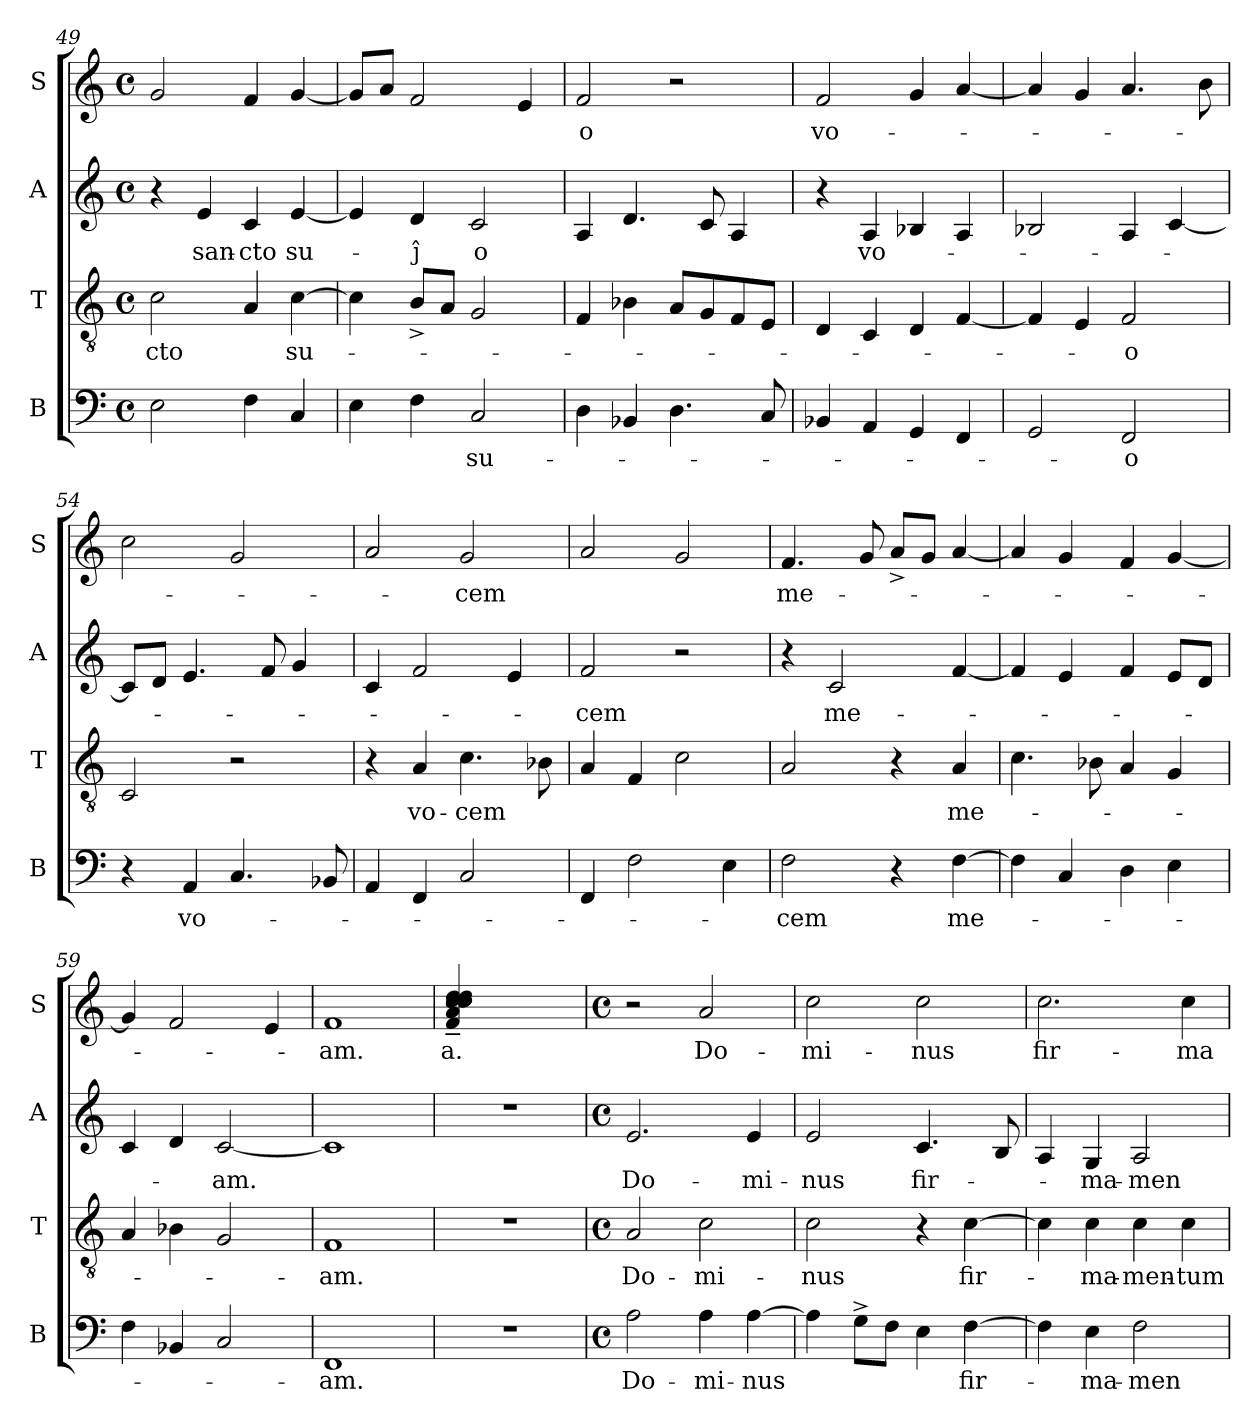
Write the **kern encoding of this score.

**kern	**text	**kern	**text	**kern	**text	**kern	**text
*part4	*part4	*part3	*part3	*part2	*part2	*part1	*part1
*staff4	*staff4	*staff3	*staff3	*staff2	*staff2	*staff1	*staff1
*I"B	*	*I"T	*	*I"A	*	*I"S	*
*I'B	*	*I'T	*	*I'A	*	*I'S	*
*clefF4	*	*clefGv2	*	*clefG2	*	*clefG2	*
*	*	*k[]	*	*	*	*	*
*	*	*C:	*	*	*	*	*
*M4/4	*	*M4/4	*	*M4/4	*	*M4/4	*
*met(c)	*	*met(c)	*	*met(c)	*	*met(c)	*
=49	=49	=49	=49	=49	=49	=49	=49
!	!	!	!LO:LY:b	!	!	!	!
2E\	.	2c\	-cto	4r	.	2g/	.
!	!	!	!	!	!LO:LY:b	!	!
.	.	.	.	4e/	san-	.	.
!	!	!	!	!	!LO:LY:b:rj	!	!
4F\	.	4A/	.	4c/	-cto	4f/	.
!	!	!	!LO:LY:b:cj	!	!LO:LY:b:cj	!	!
4C/	.	[<4c\	su-	[>4e/	su-	[>4g/	.
!!LO:PB:g=z
=50	=50	=50	=50	=50	=50	=50	=50
4E\	.	4c\]	.	4e/]	.	8g/L]	.
.	.	.	.	.	.	8a/J	.
!	!	!	!	!	!LO:LY:b:cj	!	!
4F\	.	8B^>/L	.	4d/	-ĵ	2f/	.
.	.	8A/J	.	.	.	.	.
!	!LO:LY:b:cj	!	!	!	!LO:LY:b:cj	!	!
2C/	su-	2G/	.	2c/	o	.	.
.	.	.	.	.	.	4e/	.
=51	=51	=51	=51	=51	=51	=51	=51
!	!	!	!	!	!	!	!LO:LY:b:cj
4D\	.	4F/	.	4A/	.	2f/	-o
4BB-X/	.	4B-X\	.	4.d/	.	.	.
4.D\	.	8A/L	.	.	.	2r	.
.	.	8G/	.	8c/	.	.	.
.	.	8F/	.	4A/	.	.	.
8C/	.	8E/J	.	.	.	.	.
=52	=52	=52	=52	=52	=52	=52	=52
!	!	!	!	!	!	!	!LO:LY:b:cj
4BB-/	.	4D/	.	4r	.	2f/	vo-
!	!	!	!	!	!LO:LY:b:cj	!	!
4AA/	.	4C/	.	4A/	vo-	.	.
4GG/	.	4D/	.	4B-/	.	4g/	.
4FF/	.	[<4F/	.	4A/	.	[<4a/	.
=53	=53	=53	=53	=53	=53	=53	=53
2GG/	.	4F/]	.	2B-/	.	4a/]	.
.	.	4E/	.	.	.	4g/	.
!	!LO:LY:b:cj	!	!LO:LY:b:cj	!	!	!	!
2FF/	-o	2F/	-o	4A/	.	4.a/	.
.	.	.	.	[<4c/	.	.	.
.	.	.	.	.	.	8b\	.
=54	=54	=54	=54	=54	=54	=54	=54
4r	.	2C/	.	8c/L]	.	2cc\	.
.	.	.	.	8d/J	.	.	.
!	!LO:LY:b:cj	!	!	!	!	!	!
4AA/	vo-	.	.	4.e/	.	.	.
4.C/	.	2r	.	.	.	2g/	.
.	.	.	.	8f/	.	.	.
.	.	.	.	4g/	.	.	.
8BB-/	.	.	.	.	.	.	.
!!LO:LB:g=z
=55	=55	=55	=55	=55	=55	=55	=55
4AA/	.	4r	.	4c/	.	2a/	.
!	!	!	!LO:LY:b:cj	!	!	!	!
4FF/	.	4A/	vo-	2f/	.	.	.
!	!	!	!LO:LY:b	!	!	!	!LO:LY:b
2C/	.	4.c\	-cem	.	.	2g/	-cem
.	.	.	.	4e/	.	.	.
.	.	8B-\	.	.	.	.	.
=56	=56	=56	=56	=56	=56	=56	=56
!	!	!	!	!	!LO:LY:b:cj	!	!
4FF/	.	4A/	.	2f/	-cem	2a/	.
2F\	.	4F/	.	.	.	.	.
.	.	2c\	.	2r	.	2g/	.
4E\	.	.	.	.	.	.	.
=57	=57	=57	=57	=57	=57	=57	=57
!	!LO:LY:b:cj	!	!	!	!	!	!LO:LY:b:cj
2F\	-cem	2A/	.	4r	.	4.f/	me-
!	!	!	!	!	!LO:LY:b:cj	!	!
.	.	.	.	2c/	me-	.	.
.	.	.	.	.	.	8g/	.
4r	.	4r	.	.	.	8a^>/L	.
.	.	.	.	.	.	8g/J	.
!	!LO:LY:b:cj	!	!LO:LY:b:cj	!	!	!	!
[>4F\	me-	4A/	me-	[<4f/	.	[<4a/	.
=58	=58	=58	=58	=58	=58	=58	=58
4F\]	.	4.c\	.	4f/]	.	4a/]	.
4C/	.	.	.	4e/	.	4g/	.
.	.	8B-\	.	.	.	.	.
4D\	.	4A/	.	4f/	.	4f/	.
4E\	.	4G/	.	8e/L	.	[<4g/	.
.	.	.	.	8d/J	.	.	.
=59	=59	=59	=59	=59	=59	=59	=59
4F\	.	4A/	.	4c/	.	4g/]	.
4BB-X/	.	4B-X\	.	4d/	.	2f/	.
!	!	!	!	!	!LO:LY:b	!	!
2C/	.	2G/	.	[<2c/	-am.	.	.
.	.	.	.	.	.	4e/	.
=60	=60	=60	=60	=60	=60	=60	=60
!	!LO:LY:b:cj	!	!LO:LY:b:cj	!	!	!	!LO:LY:b:cj
1FF	-am.	1F	-am.	1c]	.	1f	-am.
!!LO:PB:g=z
=61	=61	=61	=61	=61	=61	=61	=61
!	!	!	!	!	!	!	!LO:LY:b:cj
1r	.	1r	.	1r	.	4f/~> 4a/~> 4cc/~> 4cc/~> 4cc/~> 4cc/~> 4cc/~> 4cc/~> 4cc/~> 4cc/~> 4dd/~> 4dd/~> 4cc/~>	-a.
.	.	.	.	.	.	2.ryy	.
!!LO:LB:g=z
=62	=62	=62	=62	=62	=62	=62	=62
*M4/4	*	*M4/4	*	*M4/4	*	*M4/4	*
*met(c)	*	*met(c)	*	*met(c)	*	*met(c)	*
!	!LO:LY:b:cj	!	!LO:LY:b:cj	!	!LO:LY:b:cj	!	!
2A\	Do-	2A/	Do-	2.e/	Do-	2r	.
!	!LO:LY:b:cj	!	!LO:LY:b:cj	!	!	!	!LO:LY:b:cj
4A\	-mi-	2c\	-mi-	.	.	2a/	Do-
!	!LO:LY:b	!	!	!	!LO:LY:b:cj	!	!
[>4A\	-nus	.	.	4e/	-mi-	.	.
=63	=63	=63	=63	=63	=63	=63	=63
!	!	!	!LO:LY:b:cj	!	!LO:LY:b:cj	!	!LO:LY:b:cj
4A\]	.	2c\	-nus	2e/	-nus	2cc\	-mi-
8G^<\L	.	.	.	.	.	.	.
8F\J	.	.	.	.	.	.	.
!	!	!	!	!	!LO:LY:b:cj	!	!LO:LY:b:cj
4E\	.	4r	.	4.c/	fir-	2cc\	-nus
!	!LO:LY:b:cj	!	!LO:LY:b:cj	!	!	!	!
[>4F\	fir-	[>4c\	fir-	.	.	.	.
.	.	.	.	8B/	.	.	.
=64	=64	=64	=64	=64	=64	=64	=64
!	!	!	!	!	!	!	!LO:LY:b:cj
4F\]	.	4c\]	.	4A/	.	2.cc\	fir-
!	!LO:LY:b	!	!LO:LY:b	!	!LO:LY:b	!	!
4E\	-ma-	4c\	-ma-	4G/	-ma-	.	.
!	!LO:LY:b:rj	!	!LO:LY:b:cj	!	!LO:LY:b:rj	!	!
2F\	-men-	4c\	-men-	2A/	-men-	.	.
!	!	!	!LO:LY:b:rj	!	!	!	!LO:LY:b:cj
.	.	4c\	-tum	.	.	4cc\	-ma-
=	=	=	=	=	=	=	=
*-	*-	*-	*-	*-	*-	*-	*-
